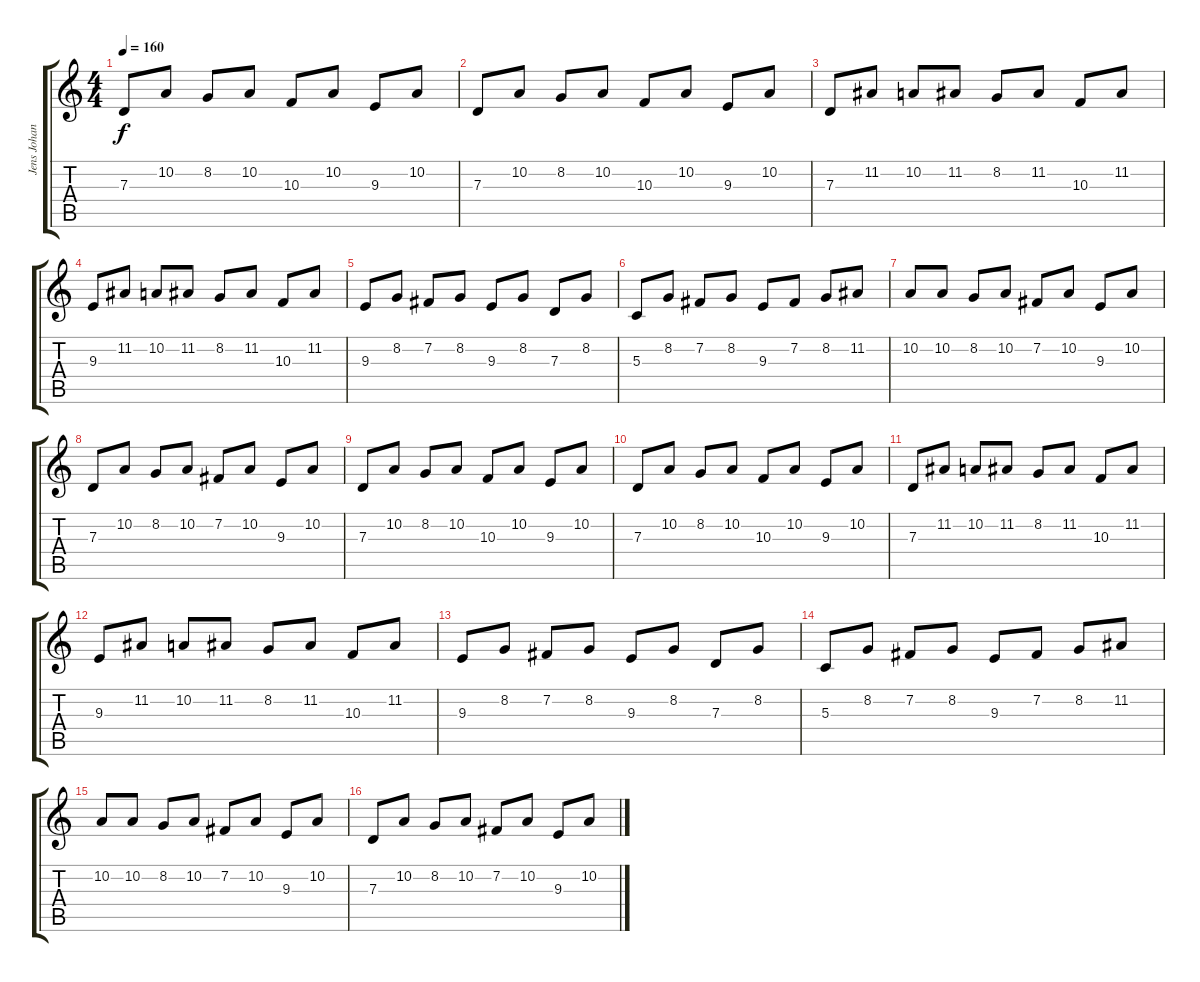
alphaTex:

\track ("Jens Johansson (Keyboard 2)" "Jens Johan") {instrument clavinet}
\staff {score tabs}
\tuning (E4 B3 G3 D3 A2 E2) {hide}
\ts (4 4)
\tempo 160
\clef g2
\ks c
7.3.8{dy f instrument clavinet} 10.2.8 8.2.8 10.2.8 10.3.8 10.2.8 9.3.8 10.2.8 |
7.3.8 10.2.8 8.2.8 10.2.8 10.3.8 10.2.8 9.3.8 10.2.8 |
7.3.8 11.2.8 10.2.8 11.2.8 8.2.8 11.2.8 10.3.8 11.2.8 |
9.3.8 11.2.8 10.2.8 11.2.8 8.2.8 11.2.8 10.3.8 11.2.8 |
9.3.8 8.2.8 7.2.8 8.2.8 9.3.8 8.2.8 7.3.8 8.2.8 |
5.3.8 8.2.8 7.2.8 8.2.8 9.3.8 7.2.8 8.2.8 11.2.8 |
10.2.8 10.2.8 8.2.8 10.2.8 7.2.8 10.2.8 9.3.8 10.2.8 |
7.3.8 10.2.8 8.2.8 10.2.8 7.2.8 10.2.8 9.3.8 10.2.8 |
7.3.8 10.2.8 8.2.8 10.2.8 10.3.8 10.2.8 9.3.8 10.2.8 |
7.3.8 10.2.8 8.2.8 10.2.8 10.3.8 10.2.8 9.3.8 10.2.8 |
7.3.8 11.2.8 10.2.8 11.2.8 8.2.8 11.2.8 10.3.8 11.2.8 |
9.3.8 11.2.8 10.2.8 11.2.8 8.2.8 11.2.8 10.3.8 11.2.8 |
9.3.8 8.2.8 7.2.8 8.2.8 9.3.8 8.2.8 7.3.8 8.2.8 |
5.3.8 8.2.8 7.2.8 8.2.8 9.3.8 7.2.8 8.2.8 11.2.8 |
10.2.8 10.2.8 8.2.8 10.2.8 7.2.8 10.2.8 9.3.8 10.2.8 |
7.3.8 10.2.8 8.2.8 10.2.8 7.2.8 10.2.8 9.3.8 10.2.8
